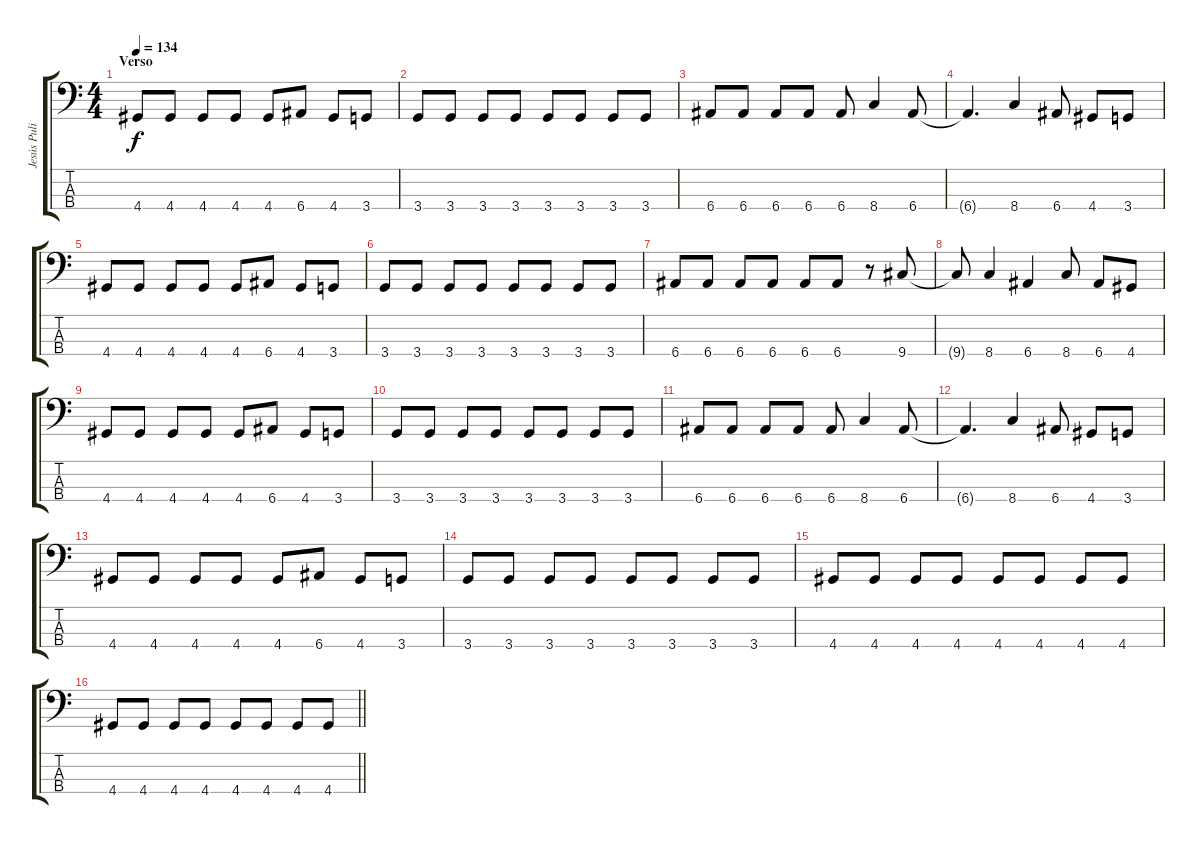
\track ("Jesús Pulido" "Jesús Puli") {instrument electricbassfinger}
\staff {score tabs}
\tuning (G2 D2 A1 E1) {hide}
\ts (4 4)
\section ("" "Verso")
\tempo 134
\clef f4
\ks c
4.4.8{dy f} 4.4.8 4.4.8 4.4.8 4.4.8 6.4.8 4.4.8 3.4.8 |
3.4.8 3.4.8 3.4.8 3.4.8 3.4.8 3.4.8 3.4.8 3.4.8 |
6.4.8 6.4.8 6.4.8 6.4.8 6.4.8 8.4.4 6.4.8 |
6.4{t}.4{d} 8.4.4 6.4.8 4.4.8 3.4.8 |
4.4.8 4.4.8 4.4.8 4.4.8 4.4.8 6.4.8 4.4.8 3.4.8 |
3.4.8 3.4.8 3.4.8 3.4.8 3.4.8 3.4.8 3.4.8 3.4.8 |
6.4.8 6.4.8 6.4.8 6.4.8 6.4.8 6.4.8 r.8 9.4.8 |
9.4{t}.8 8.4.4 6.4.4 8.4.8 6.4.8 4.4.8 |
4.4.8 4.4.8 4.4.8 4.4.8 4.4.8 6.4.8 4.4.8 3.4.8 |
3.4.8 3.4.8 3.4.8 3.4.8 3.4.8 3.4.8 3.4.8 3.4.8 |
6.4.8 6.4.8 6.4.8 6.4.8 6.4.8 8.4.4 6.4.8 |
6.4{t}.4{d} 8.4.4 6.4.8 4.4.8 3.4.8 |
4.4.8 4.4.8 4.4.8 4.4.8 4.4.8 6.4.8 4.4.8 3.4.8 |
3.4.8 3.4.8 3.4.8 3.4.8 3.4.8 3.4.8 3.4.8 3.4.8 |
4.4.8 4.4.8 4.4.8 4.4.8 4.4.8 4.4.8 4.4.8 4.4.8 |
\barLineRight lightlight
4.4.8 4.4.8 4.4.8 4.4.8 4.4.8 4.4.8 4.4.8 4.4.8
